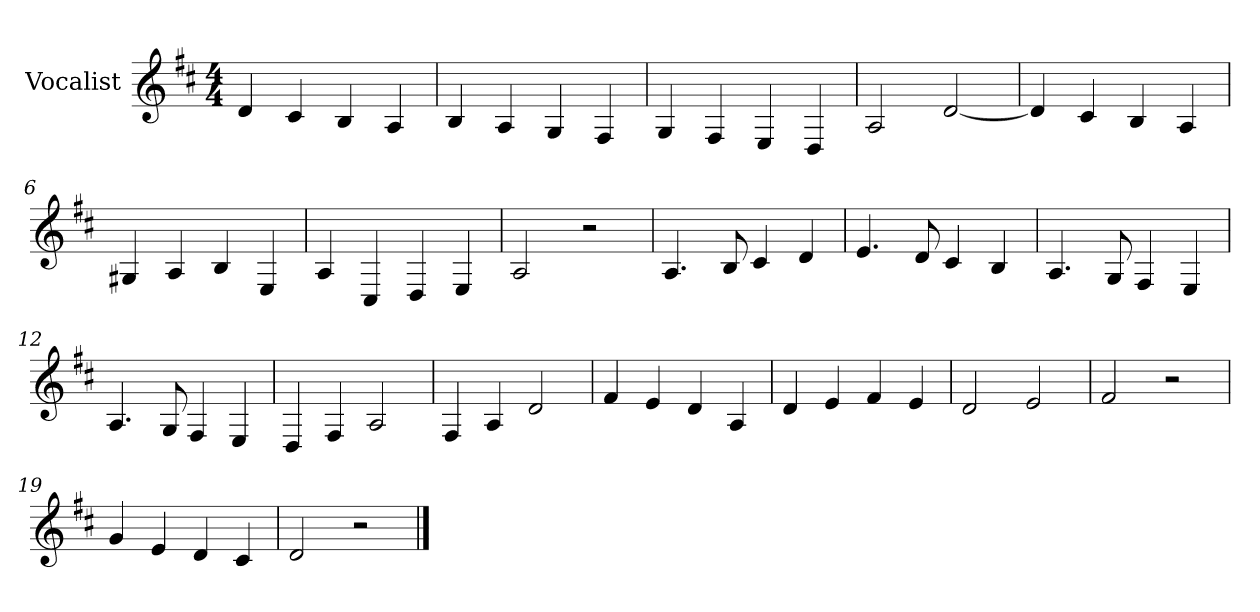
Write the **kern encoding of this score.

**kern
*part1
*staff1
*I"Vocalist
*k[f#c#]
*D:
*M4/4
=1
4d
4c#
4B
4A
=2
4B
4A
4G
4F#
=3
4G
4F#
4E
4D
=4
2A
[2d
=5
4d]
4c#
4B
4A
=6
4G#X
4A
4B
4E
=7
4A
4C#
4D
4E
=8
2A
2r
=9
4.A
8B
4c#
4d
=10
4.e
8d
4c#
4B
=11
4.A
8G
4F#
4E
=12
4.A
8G
4F#
4E
=13
4D
4F#
2A
=14
4F#
4A
2d
=15
4f#
4e
4d
4A
=16
4d
4e
4f#
4e
=17
2d
2e
=18
2f#
2r
=19
4g
4e
4d
4c#
=20
2d
2r
==
*-
